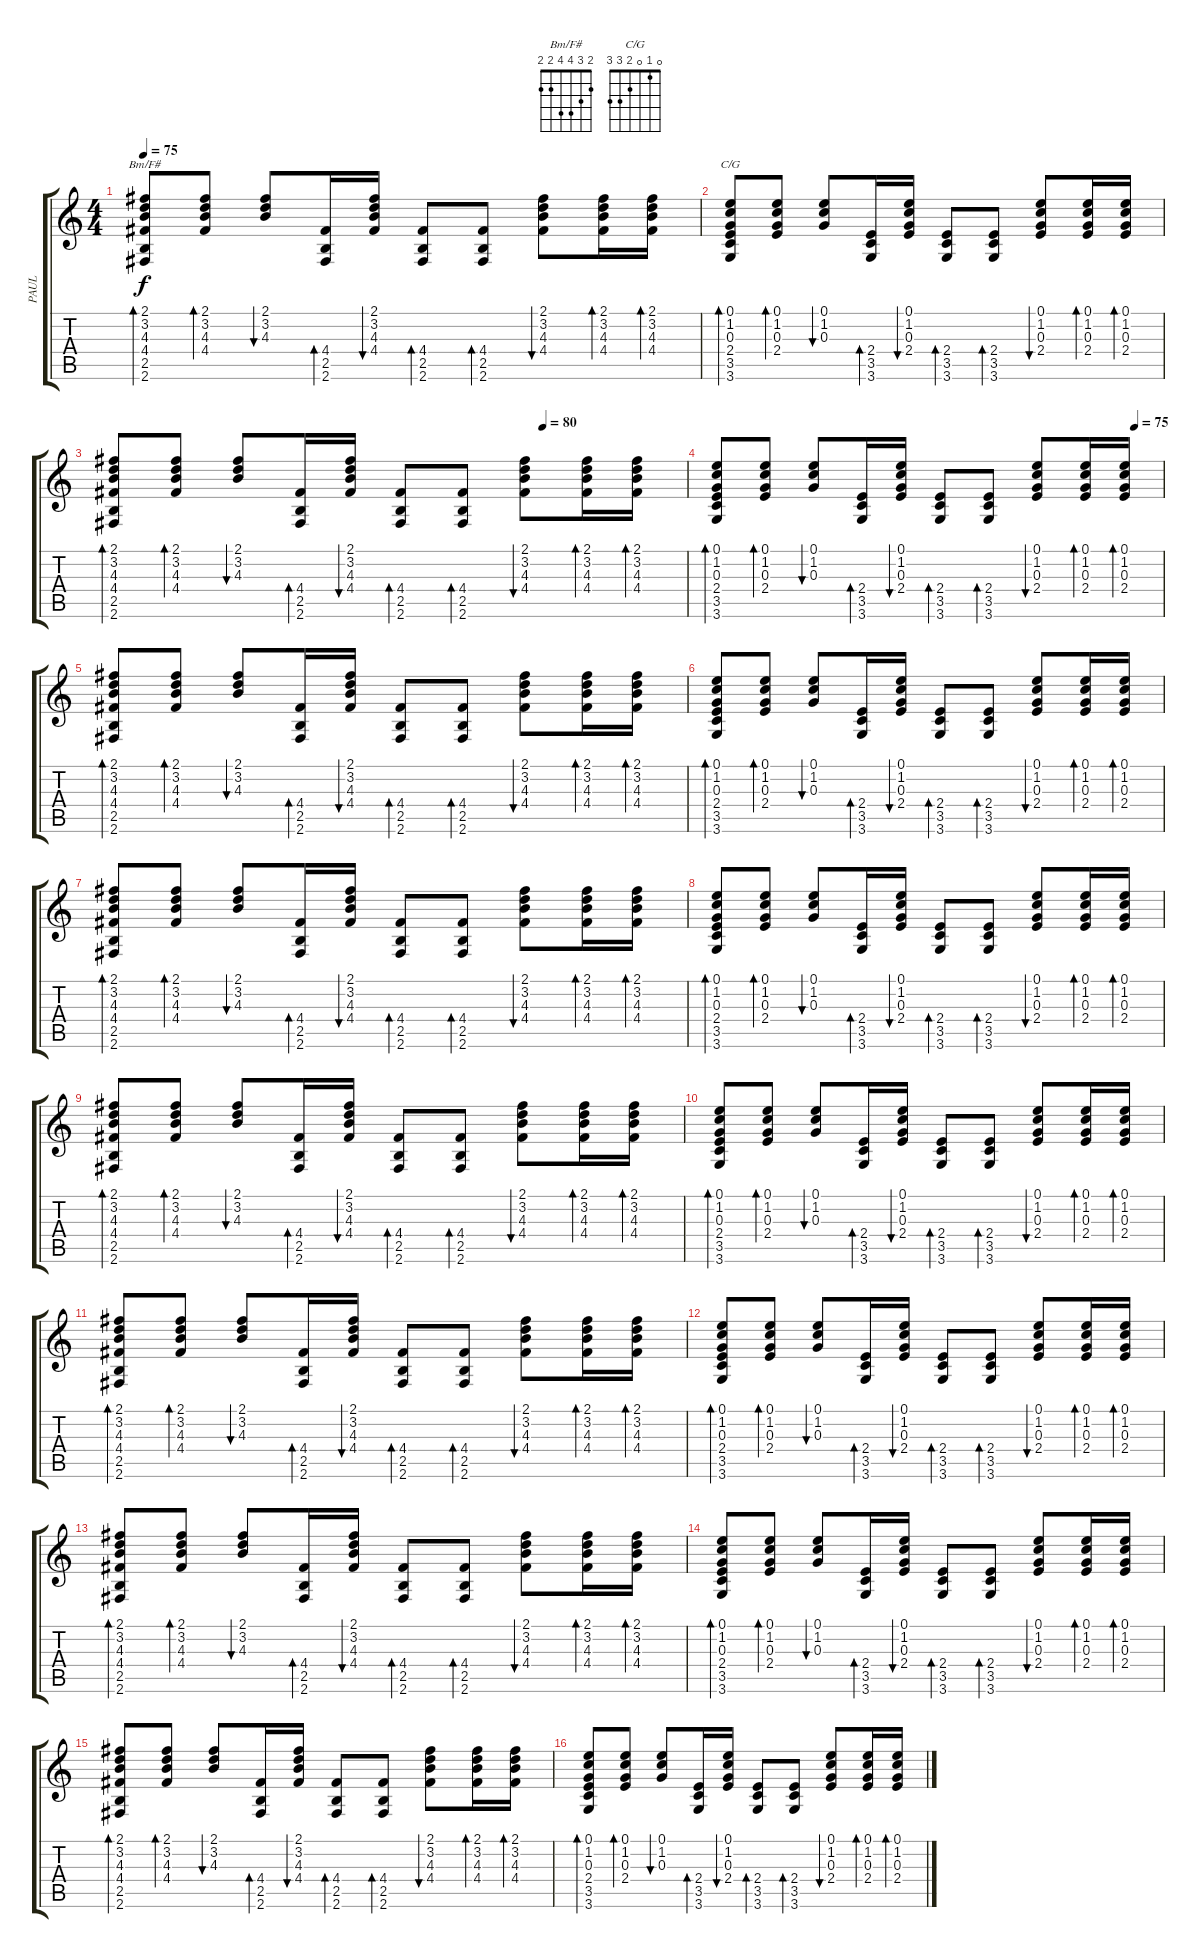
\track ("PAUL" "PAUL") {instrument acousticguitarnylon}
\staff {score tabs}
\tuning (E4 B3 G3 D3 A2 E2) {hide}
\chord ("Bm/F#" 2 3 4 4 2 2)
\chord ("C/G" 0 1 0 2 3 3)
\ts (4 4)
\tempo 75
\clef g2
\ks c
(2.1 3.2 4.3 4.4 2.5 2.6).8{bd 60 ch "Bm/F#" dy f} (2.1 3.2 4.3 4.4).8{bd 60} (2.1 3.2 4.3).8{bu 60} (4.4 2.5 2.6).16{bd 60} (2.1 3.2 4.3 4.4).16{bu 60} (4.4 2.5 2.6).8{bd 60} (4.4 2.5 2.6).8{bd 60} (2.1 3.2 4.3 4.4).8{bu 60} (2.1 3.2 4.3 4.4).16{bd 60} (2.1 3.2 4.3 4.4).16{bd 60} |
(0.1 1.2 0.3 2.4 3.5 3.6).8{bd 60 ch "C/G"} (0.1 1.2 0.3 2.4).8{bd 60} (0.1 1.2 0.3).8{bu 60} (2.4 3.5 3.6).16{bd 60} (0.1 1.2 0.3 2.4).16{bu 60} (2.4 3.5 3.6).8{bd 60} (2.4 3.5 3.6).8{bd 60} (0.1 1.2 0.3 2.4).8{bu 60} (0.1 1.2 0.3 2.4).16{bd 60} (0.1 1.2 0.3 2.4).16{bd 60} |
\tempo (80 0.75)
(2.1 3.2 4.3 4.4 2.5 2.6).8{bd 60} (2.1 3.2 4.3 4.4).8{bd 60} (2.1 3.2 4.3).8{bu 60} (4.4 2.5 2.6).16{bd 60} (2.1 3.2 4.3 4.4).16{bu 60} (4.4 2.5 2.6).8{bd 60} (4.4 2.5 2.6).8{bd 60} (2.1 3.2 4.3 4.4).8{bu 60} (2.1 3.2 4.3 4.4).16{bd 60} (2.1 3.2 4.3 4.4).16{bd 60} |
\tempo (75 0.9375)
(0.1 1.2 0.3 2.4 3.5 3.6).8{bd 60} (0.1 1.2 0.3 2.4).8{bd 60} (0.1 1.2 0.3).8{bu 60} (2.4 3.5 3.6).16{bd 60} (0.1 1.2 0.3 2.4).16{bu 60} (2.4 3.5 3.6).8{bd 60} (2.4 3.5 3.6).8{bd 60} (0.1 1.2 0.3 2.4).8{bu 60} (0.1 1.2 0.3 2.4).16{bd 60} (0.1 1.2 0.3 2.4).16{bd 60} |
(2.1 3.2 4.3 4.4 2.5 2.6).8{bd 60} (2.1 3.2 4.3 4.4).8{bd 60} (2.1 3.2 4.3).8{bu 60} (4.4 2.5 2.6).16{bd 60} (2.1 3.2 4.3 4.4).16{bu 60} (4.4 2.5 2.6).8{bd 60} (4.4 2.5 2.6).8{bd 60} (2.1 3.2 4.3 4.4).8{bu 60} (2.1 3.2 4.3 4.4).16{bd 60} (2.1 3.2 4.3 4.4).16{bd 60} |
(0.1 1.2 0.3 2.4 3.5 3.6).8{bd 60} (0.1 1.2 0.3 2.4).8{bd 60} (0.1 1.2 0.3).8{bu 60} (2.4 3.5 3.6).16{bd 60} (0.1 1.2 0.3 2.4).16{bu 60} (2.4 3.5 3.6).8{bd 60} (2.4 3.5 3.6).8{bd 60} (0.1 1.2 0.3 2.4).8{bu 60} (0.1 1.2 0.3 2.4).16{bd 60} (0.1 1.2 0.3 2.4).16{bd 60} |
(2.1 3.2 4.3 4.4 2.5 2.6).8{bd 60} (2.1 3.2 4.3 4.4).8{bd 60} (2.1 3.2 4.3).8{bu 60} (4.4 2.5 2.6).16{bd 60} (2.1 3.2 4.3 4.4).16{bu 60} (4.4 2.5 2.6).8{bd 60} (4.4 2.5 2.6).8{bd 60} (2.1 3.2 4.3 4.4).8{bu 60} (2.1 3.2 4.3 4.4).16{bd 60} (2.1 3.2 4.3 4.4).16{bd 60} |
(0.1 1.2 0.3 2.4 3.5 3.6).8{bd 60} (0.1 1.2 0.3 2.4).8{bd 60} (0.1 1.2 0.3).8{bu 60} (2.4 3.5 3.6).16{bd 60} (0.1 1.2 0.3 2.4).16{bu 60} (2.4 3.5 3.6).8{bd 60} (2.4 3.5 3.6).8{bd 60} (0.1 1.2 0.3 2.4).8{bu 60} (0.1 1.2 0.3 2.4).16{bd 60} (0.1 1.2 0.3 2.4).16{bd 60} |
(2.1 3.2 4.3 4.4 2.5 2.6).8{bd 60} (2.1 3.2 4.3 4.4).8{bd 60} (2.1 3.2 4.3).8{bu 60} (4.4 2.5 2.6).16{bd 60} (2.1 3.2 4.3 4.4).16{bu 60} (4.4 2.5 2.6).8{bd 60} (4.4 2.5 2.6).8{bd 60} (2.1 3.2 4.3 4.4).8{bu 60} (2.1 3.2 4.3 4.4).16{bd 60} (2.1 3.2 4.3 4.4).16{bd 60} |
(0.1 1.2 0.3 2.4 3.5 3.6).8{bd 60} (0.1 1.2 0.3 2.4).8{bd 60} (0.1 1.2 0.3).8{bu 60} (2.4 3.5 3.6).16{bd 60} (0.1 1.2 0.3 2.4).16{bu 60} (2.4 3.5 3.6).8{bd 60} (2.4 3.5 3.6).8{bd 60} (0.1 1.2 0.3 2.4).8{bu 60} (0.1 1.2 0.3 2.4).16{bd 60} (0.1 1.2 0.3 2.4).16{bd 60} |
(2.1 3.2 4.3 4.4 2.5 2.6).8{bd 60} (2.1 3.2 4.3 4.4).8{bd 60} (2.1 3.2 4.3).8{bu 60} (4.4 2.5 2.6).16{bd 60} (2.1 3.2 4.3 4.4).16{bu 60} (4.4 2.5 2.6).8{bd 60} (4.4 2.5 2.6).8{bd 60} (2.1 3.2 4.3 4.4).8{bu 60} (2.1 3.2 4.3 4.4).16{bd 60} (2.1 3.2 4.3 4.4).16{bd 60} |
(0.1 1.2 0.3 2.4 3.5 3.6).8{bd 60} (0.1 1.2 0.3 2.4).8{bd 60} (0.1 1.2 0.3).8{bu 60} (2.4 3.5 3.6).16{bd 60} (0.1 1.2 0.3 2.4).16{bu 60} (2.4 3.5 3.6).8{bd 60} (2.4 3.5 3.6).8{bd 60} (0.1 1.2 0.3 2.4).8{bu 60} (0.1 1.2 0.3 2.4).16{bd 60} (0.1 1.2 0.3 2.4).16{bd 60} |
(2.1 3.2 4.3 4.4 2.5 2.6).8{bd 60} (2.1 3.2 4.3 4.4).8{bd 60} (2.1 3.2 4.3).8{bu 60} (4.4 2.5 2.6).16{bd 60} (2.1 3.2 4.3 4.4).16{bu 60} (4.4 2.5 2.6).8{bd 60} (4.4 2.5 2.6).8{bd 60} (2.1 3.2 4.3 4.4).8{bu 60} (2.1 3.2 4.3 4.4).16{bd 60} (2.1 3.2 4.3 4.4).16{bd 60} |
(0.1 1.2 0.3 2.4 3.5 3.6).8{bd 60} (0.1 1.2 0.3 2.4).8{bd 60} (0.1 1.2 0.3).8{bu 60} (2.4 3.5 3.6).16{bd 60} (0.1 1.2 0.3 2.4).16{bu 60} (2.4 3.5 3.6).8{bd 60} (2.4 3.5 3.6).8{bd 60} (0.1 1.2 0.3 2.4).8{bu 60} (0.1 1.2 0.3 2.4).16{bd 60} (0.1 1.2 0.3 2.4).16{bd 60} |
(2.1 3.2 4.3 4.4 2.5 2.6).8{bd 60} (2.1 3.2 4.3 4.4).8{bd 60} (2.1 3.2 4.3).8{bu 60} (4.4 2.5 2.6).16{bd 60} (2.1 3.2 4.3 4.4).16{bu 60} (4.4 2.5 2.6).8{bd 60} (4.4 2.5 2.6).8{bd 60} (2.1 3.2 4.3 4.4).8{bu 60} (2.1 3.2 4.3 4.4).16{bd 60} (2.1 3.2 4.3 4.4).16{bd 60} |
(0.1 1.2 0.3 2.4 3.5 3.6).8{bd 60} (0.1 1.2 0.3 2.4).8{bd 60} (0.1 1.2 0.3).8{bu 60} (2.4 3.5 3.6).16{bd 60} (0.1 1.2 0.3 2.4).16{bu 60} (2.4 3.5 3.6).8{bd 60} (2.4 3.5 3.6).8{bd 60} (0.1 1.2 0.3 2.4).8{bu 60} (0.1 1.2 0.3 2.4).16{bd 60} (0.1 1.2 0.3 2.4).16{bd 60}
